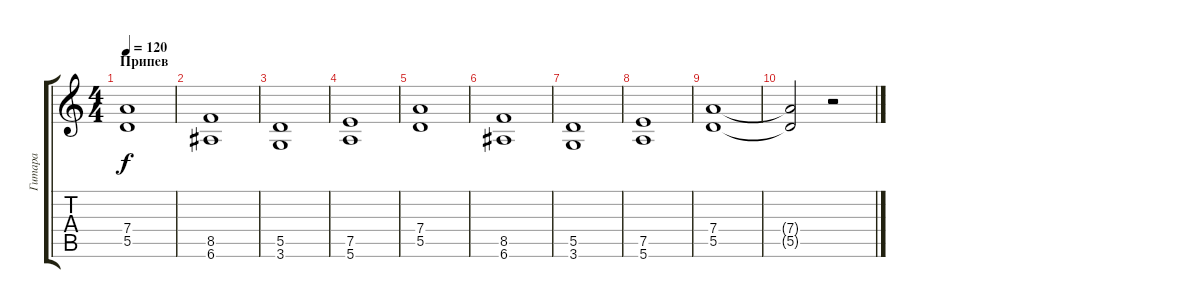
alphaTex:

\track ("Гитара" "Гитара") {instrument overdrivenguitar}
\staff {score tabs}
\tuning (E4 B3 G3 D3 A2 E2) {hide}
\ts (4 4)
\section ("" "Припев")
\tempo 120
\clef g2
\ks c
(7.4 5.5).1{dy f} |
(8.5 6.6).1 |
(5.5 3.6).1 |
(7.5 5.6).1 |
(7.4 5.5).1 |
(8.5 6.6).1 |
(5.5 3.6).1 |
(7.5 5.6).1 |
(7.4 5.5).1 |
(7.4{t} 5.5{t}).2 r.2
